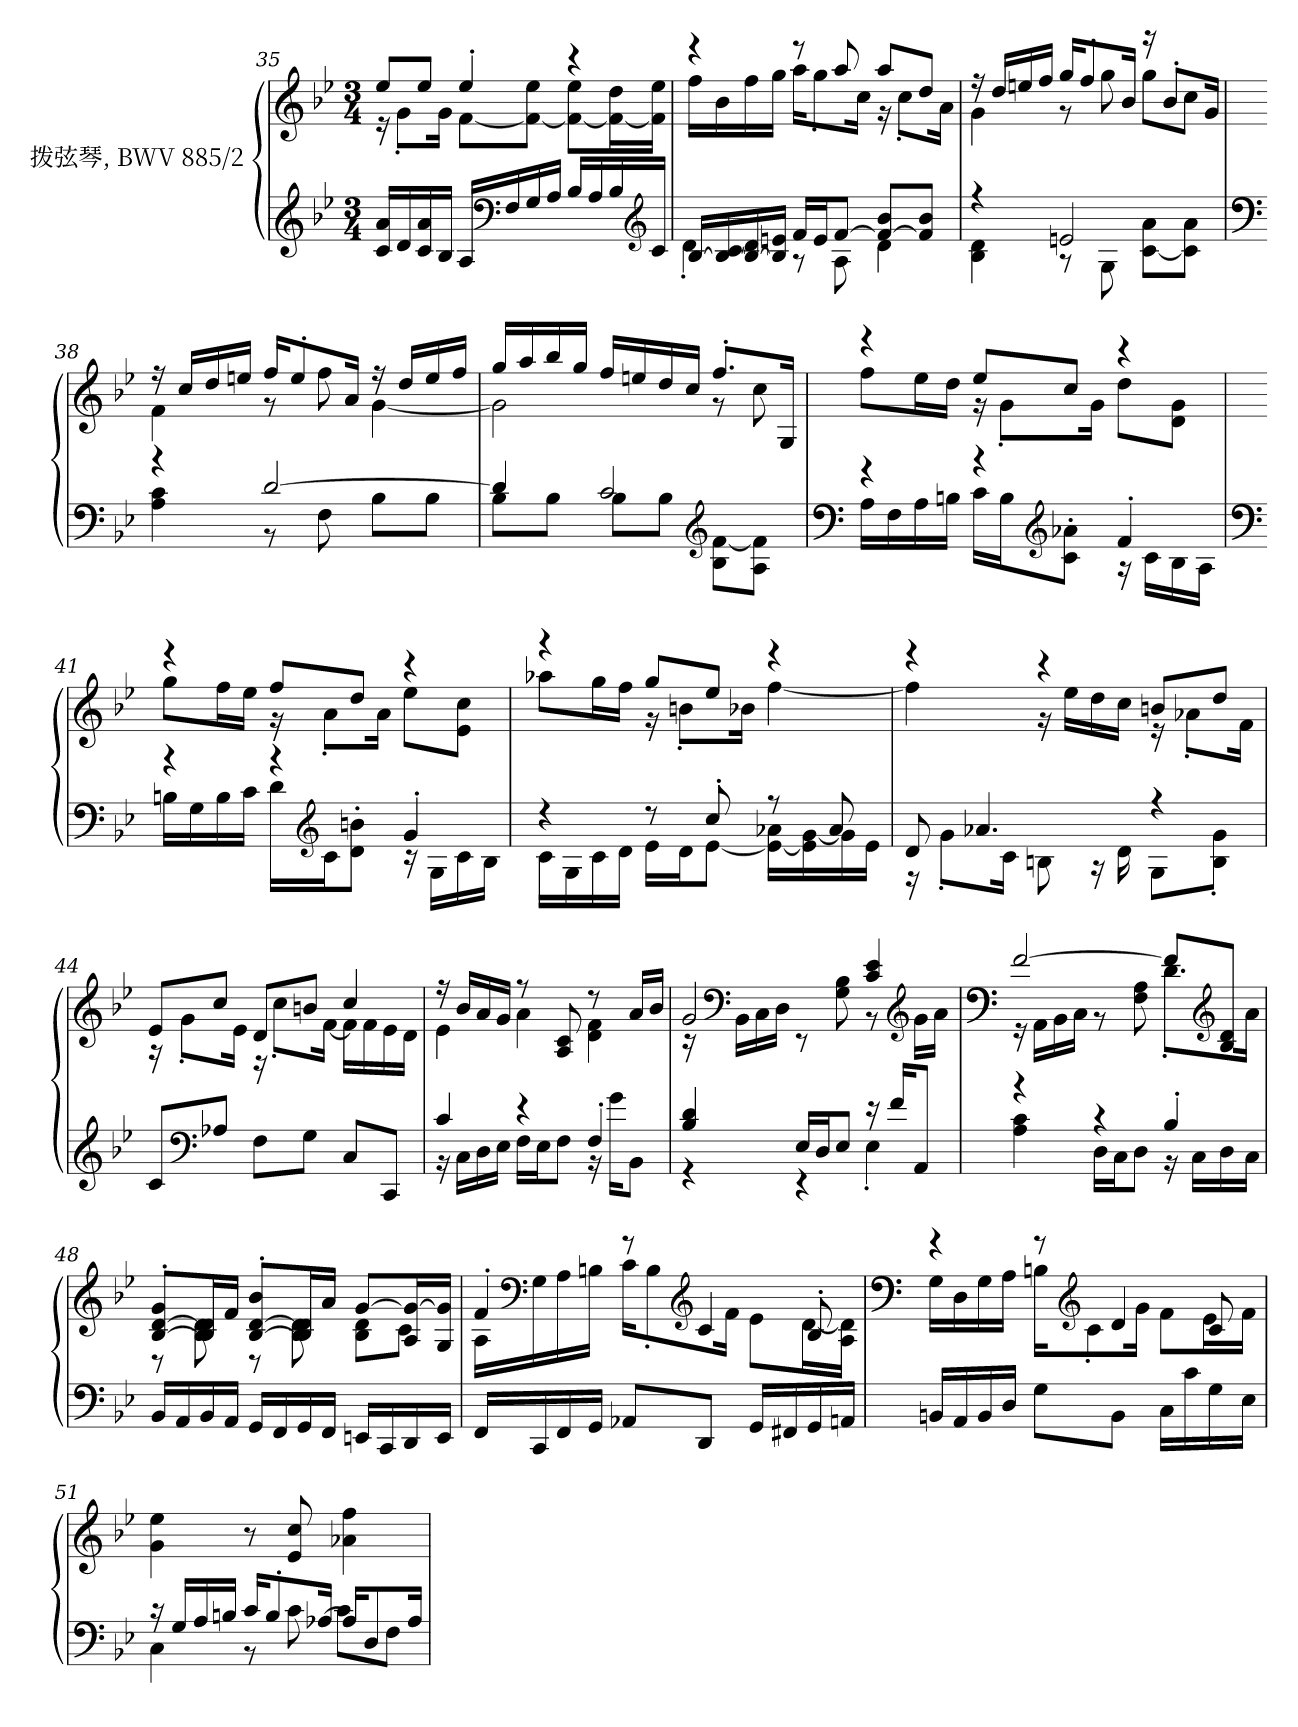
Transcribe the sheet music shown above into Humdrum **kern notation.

**kern	**kern
*part1	*part1
*staff2	*staff1
*I"拨弦琴, BWV 885/2	*
*clefG2	*clefG2
*k[b-e-]	*k[b-e-]
*M3/4	*M3/4
=35	=35
*	*^
16c/ 16a/LL	8ee-/L	16r
16d/	.	8g'\L
16c/ 16a/	8ee-/J	.
16B-/JJ	.	16g\Jk
16A/LL	4ee-'/	[8f\L
*clefF4	*	*
16F/	.	.
16G/	.	8f\_ 8ee-\J
16A/JJ	.	.
16B-/LL	4r	8f\_ 8ee-\L
16A/	.	.
16B-/	.	16f\_ 16dd\L
*clefG2	*	*
16c/JJ	.	16f\] 16ee-\JJ
!!LO:LB:g=z	!!
=36	=36	=36
*^	*	*
[16B-/LL	4d'\	4r	16ff\LL
16B-/_ 16c/	.	.	16b-\
16B-/_ 16d/	.	.	16ff\
16B-/] 16en/JJ	.	.	16gg\JJ
16f/LL	8r	8r	16aa\KL
16e/J	.	.	8gg'\
[8f/J	8A\	8aa/	.
.	.	.	16cc\Jk
8f/_ 8b-/L	4d\	8aa/L	16r
.	.	.	8cc'\L
8f/] 8b-/J	.	8dd/J	.
.	.	.	16a\Jk
=37	=37	=37	=37
4r	4B-\ 4d\	16r	4g\
.	.	16dd/LL	.
.	.	16een/	.
.	.	16ff/JJ	.
2en/	8r	16gg/KL	8r
.	.	8ff'/	.
.	8G\	.	8gg\
.	.	16b-/Jk	.
.	[8c\ 8a\L	16r	8gg\L
.	.	8b-'/L	.
.	8c\] 8a\J	.	8cc\J
.	.	16g/Jk	.
=38	=38	=38	=38
*clefF4	*	*	*
4r	4A\ 4c\	16r	4f\
.	.	16cc/LL	.
.	.	16dd/	.
.	.	16een/JJ	.
[2d/	8r	16ff/KL	8r
.	.	8ee'/	.
.	8F\	.	8ff\
.	.	16a/Jk	.
.	8B-\L	16r	[4g\
.	.	16dd/LL	.
.	8B-\J	16ee/	.
.	.	16ff/JJ	.
!!LO:LB:g=z	!!
=39	=39	=39	=39
4d/]	8B-\L	16gg/LL	2g\]
.	.	16aa/	.
.	8B-\J	16bb-/	.
.	.	16gg/JJ	.
2c/	8B-\L	16ff/LL	.
.	.	16een/	.
.	8B-\J	16dd/	.
.	.	16cc/JJ	.
*clefG2	*	*	*
.	8B-\ [8f\L	8.ff'/L	8r
.	8A\ 8f\]J	.	8cc\
.	.	16G/Jk	.
=40	=40	=40	=40
*clefF4	*	*	*
4r	16A\LL	4r	8ff\L
.	16F\	.	.
.	16A\	.	16ee-\L
.	16Bn\JJ	.	16dd\JJ
4r	16c\LL	8ee-/L	16r
.	16B\J	.	8g'\L
*clefG2	*	*	*
.	8c\' 8a-X\'J	8cc/J	.
.	.	.	16g\Jk
4f'/	16r	4r	8dd\L
.	16c\LL	.	.
.	16B\	.	8d\ 8g\J
.	16A\JJ	.	.
!!LO:LB:g=z	!!
=41	=41	=41	=41
*clefF4	*	*	*
4r	16Bn\LL	4r	8gg\L
.	16G\	.	.
.	16B\	.	16ff\L
.	16c\JJ	.	16ee-\JJ
4r	16d\LL	8ff/L	16r
*clefG2	*	*	*
.	16c\J	.	8a'\L
.	8d\' 8bn\'J	8dd/J	.
.	.	.	16a\Jk
4g'/	16r	4r	8ee-\L
.	16G\LL	.	.
.	16c\	.	8e-\ 8cc\J
.	16B\JJ	.	.
=42	=42	=42	=42
4r	16c\LL	4r	8aa-X\L
.	16G\	.	.
.	16c\	.	16gg\L
.	16d\JJ	.	16ff\JJ
8r	16e-\LL	8gg/L	16r
.	16d\J	.	8bn'\L
8cc'/	[8e-\J	8ee-/J	.
.	.	.	16b-X\Jk
8r	16e-\_ 16a-X\LL	4r	[4ff\
.	16e-\] [16g\	.	.
8a-/	16g\]	.	.
.	16e-\JJ	.	.
!!LO:LB:g=z	!!
=43	=43	=43	=43
8d/	16r	4r	4ff\]
.	8g'\L	.	.
4.a-X/	.	.	.
.	16c\Jk	.	.
.	8Bn\	4r	16r
.	.	.	16ee-\LL
.	16r	.	16dd\
.	16d\	.	16cc\JJ
4r	8G\L	8bn/L	16r
.	.	.	8a-X'\L
.	8B\' 8g\'J	8dd/J	.
.	.	.	16f\Jk
*v	*v	*	*
=44	=44	=44
8c/L	8e-/L	16r
.	.	8g'\L
*clefF4	*	*
8A-X/J	8cc/J	.
.	.	16e-\Jk
8F\L	8d/L	16r
.	.	8cc'\L
8G\J	8bn/J	.
.	.	[16f\Jk
8C/L	4cc/	16f\LL]
.	.	16f\
8CC/J	.	16e-\
.	.	16d\JJ
=45	=45	=45
*^	*	*
4c/	16r	16r	4e-\
.	16C\LL	16b-/LL	.
.	16D\	16a/	.
.	16E-\JJ	16g/JJ	.
4r	16F\LL	8r	4a\
.	16E-\J	.	.
.	8F\J	8A/ 8c/	.
4F'/	16r	8r	4d\ 4f\
.	16g\KL	.	.
.	8BB-\J	16a/LL	.
.	.	16b-/JJ	.
!!LO:LB:g=z	!!
=46	=46	=46	=46
4B-/ 4d/	4r	2g/	16r
*	*	*clefF4	*
.	.	.	16BB-\LL
.	.	.	16C\
.	.	.	16D\JJ
16E-/LL	4r	.	8r
16D/J	.	.	.
8E-/J	.	.	8G\ 8B-\
16r	4E-'\	4c/ 4e-/	8r
16f/KL	.	.	.
*	*	*clefG2	*
8AA/J	.	.	16g\LL
.	.	.	16a\JJ
=47	=47	=47	=47
*	*	*clefF4	*
4r	4A\ 4c\	[2f/	16r
.	.	.	16AA\LL
.	.	.	16BB-\
.	.	.	16C\JJ
4r	16D\LL	.	8r
.	16C\J	.	.
.	8D\J	.	8F\ 8A\
4B-'/	16r	8f/L]	8.d'\L
.	16C\LL	.	.
*	*	*clefG2	*
.	16D\	8B-/ 8d/J	.
.	16C\JJ	.	16a\Jk
*v	*v	*	*
=48	=48	=48
16BB-/LL	[8B-/' [8d/' 8g/'L	8r
16AA/	.	.
16BB-/	16B-/] 16d/]L	8B-\ 8d\
16AA/JJ	16f/JJ	.
16GG/LL	[8B-/' [8d/' 8b-/'L	8r
16FF/	.	.
16GG/	16B-/] 16d/]L	8B-\ 8d\
16FF/JJ	16a/JJ	.
16EEn/LL	[8g/L	8B-\ 8d\L
16CC/	.	.
16DD/	16A/ 16g/_L	8c\J
16EE/JJ	16G/ 16g/]JJ	.
!!LO:PB:g=z	!!
=49	=49	=49
16FF/LL	4f'/	16A\LL
*	*clefF4	*
16CC/	.	16G\
16FF/	.	16A\
16GG/JJ	.	16Bn\JJ
8AA-X/L	8r	16c\KL
.	.	8B'\
*	*clefG2	*
8DD/J	4c/	.
.	.	16f\Jk
16GG/LL	.	8e-\L
16FF#X/	.	.
16GG/	8B'/	[16d\L
16AAn/JJ	.	16A\ 16d\]JJ
=50	=50	=50
*	*clefF4	*
16BBn/LL	4r	16G\LL
16AA/	.	16D\
16BB/	.	16G\
16D/JJ	.	16A\JJ
8G\L	8r	16Bn\KL
*	*clefG2	*
.	.	8c'\
8BB\J	4d/	.
.	.	16g\Jk
16C\LL	.	8f\L
16c\	.	.
16G\	8c/	16e-\L
16E-\JJ	.	16f\JJ
*	*v	*v
!!LO:LB:g=z
=51	=51
*^	*
16r	4C\	4g\ 4ee-\
16G/LL	.	.
16A/	.	.
16Bn/JJ	.	.
16c/KL	8r	8r
8B'/	.	.
.	8c\	8e-/ 8cc/
[16A-X/Jk	.	.
16A-/KL]	8c\L	4a-X\ 4ff\
8D/	.	.
.	8F\J	.
16A-/Jk	.	.
*v	*v	*
=	=
*-	*-
